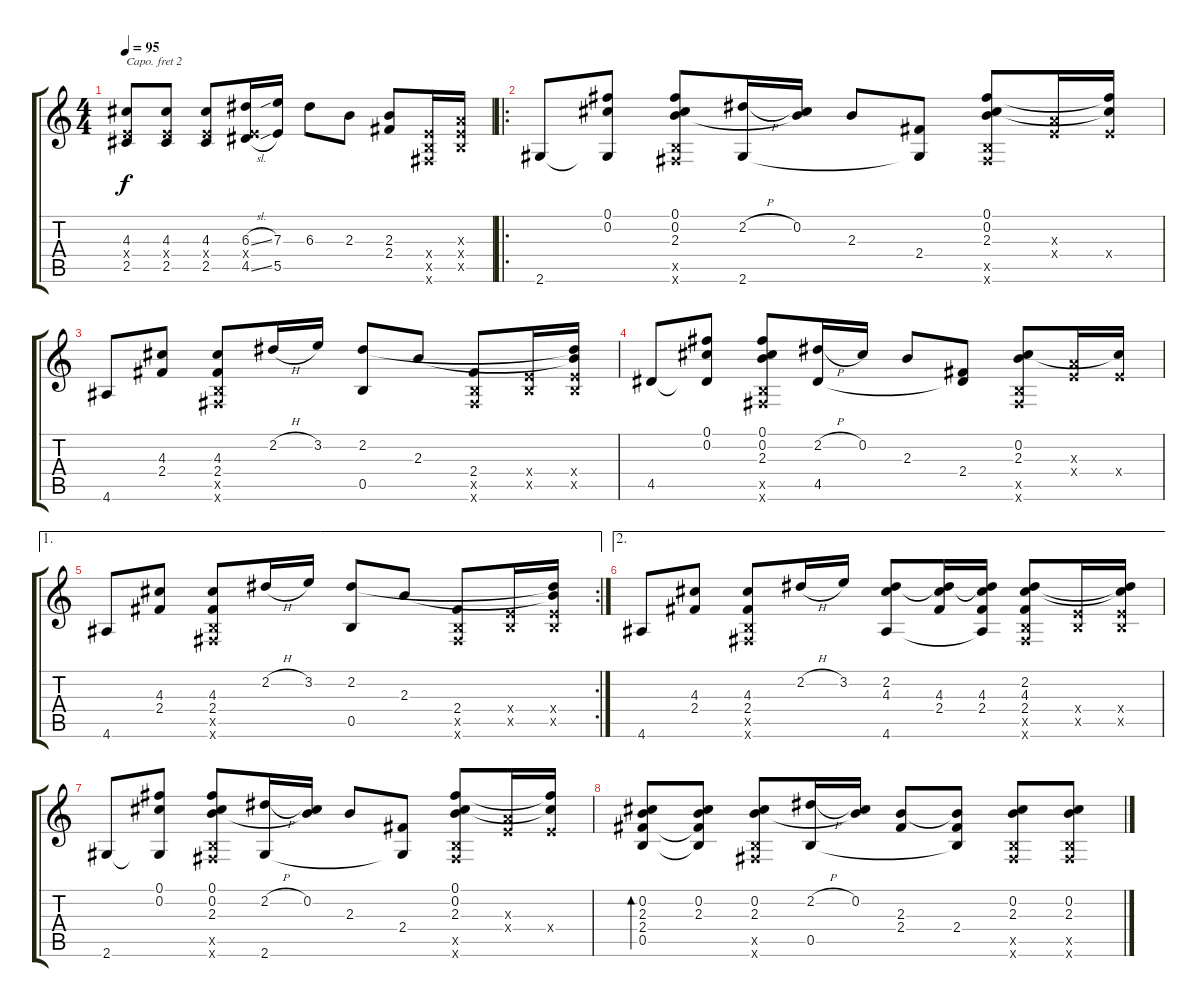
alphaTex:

\track "" {instrument acousticguitarsteel}
\staff {score tabs}
\capo 2
\tuning (E4 B3 G3 D3 A2 E2) {hide}
\ts (4 4)
\tempo 95
\clef g2
\ks c
(4.3 0.4{x} 2.5).8{dy f} (4.3 0.4{x} 2.5).8 (4.3 0.4{x} 2.5).8 (6.3{sl} 0.4{x} 4.5{sl}).16 (7.3 5.5).16 6.3.8 2.3.8 (2.3 2.4).8 (0.4{x} 0.5{x} 0.6{x}).16 (0.3{x} 0.4{x} 0.5{x}).16 |
\ro
2.6.8 (0.1 0.2 2.6{t}).8 (0.1 0.2 2.3 0.5{x} 0.6{x}).8 (2.2{h} 2.6).16 (0.2 2.3{t}).16 2.3.8 (2.4 2.6{t}).8 (0.1 0.2 2.3 0.5{x} 0.6{x}).8 (0.3{x} 0.4{x}).16 (0.1{t} 0.2{t} 0.4{x}).16 |
4.6.8 (4.3 2.4).8 (4.3 2.4 0.5{x} 0.6{x}).8 2.2{h}.16 3.2.16 (2.2 0.5).8 2.3.8 (2.4 0.5{x} 0.6{x}).8 (0.4{x} 0.5{x}).16 (2.2{t} 2.3{t} 0.4{x} 0.5{x}).16 |
4.5.8 (0.1 0.2 4.5{t}).8 (0.1 0.2 2.3 0.5{x} 0.6{x}).8 (2.2{h} 4.5).16 0.2.16 2.3.8 (2.4 4.5{t}).8 (0.2 2.3 0.5{x} 0.6{x}).8 (0.3{x} 0.4{x}).16 (0.2{t} 0.4{x}).16 |
\ae 1
\rc 2
4.6.8 (4.3 2.4).8 (4.3 2.4 0.5{x} 0.6{x}).8 2.2{h}.16 3.2.16 (2.2 0.5).8 2.3.8 (2.4 0.5{x} 0.6{x}).8 (0.4{x} 0.5{x}).16 (2.2{t} 2.3{t} 0.4{x} 0.5{x}).16 |
\ae 2
4.6.8 (4.3 2.4).8 (4.3 2.4 0.5{x} 0.6{x}).8 2.2{h}.16 3.2.16 (2.2 4.3 4.6).8 (2.2{t} 4.3 2.4).16 (2.2{t} 4.3 2.4 4.6{t}).16 (2.2 4.3 2.4 0.5{x} 0.6{x}).8 (0.4{x} 0.5{x}).16 (2.2{t} 4.3{t} 0.4{x} 0.5{x}).16 |
2.6.8 (0.1 0.2 2.6{t}).8 (0.1 0.2 2.3 0.5{x} 0.6{x}).8 (2.2{h} 2.6).16 (0.2 2.3{t}).16 2.3.8 (2.4 2.6{t}).8 (0.1 0.2 2.3 0.5{x} 0.6{x}).8 (0.3{x} 0.4{x}).16 (0.1{t} 0.2{t} 0.4{x}).16 |
(0.2 2.3 2.4 0.5).8{bd 60} (0.2 2.3 2.4{t} 0.5{t}).8 (0.2 2.3 0.5{x} 0.6{x}).8 (2.2{h} 0.5).16 (0.2 2.3{t}).16 (2.3 2.4).8 (2.3{t} 2.4 0.5{t}).8 (0.2 2.3 0.5{x} 0.6{x}).8 (0.2 2.3 0.5{x} 0.6{x}).8
